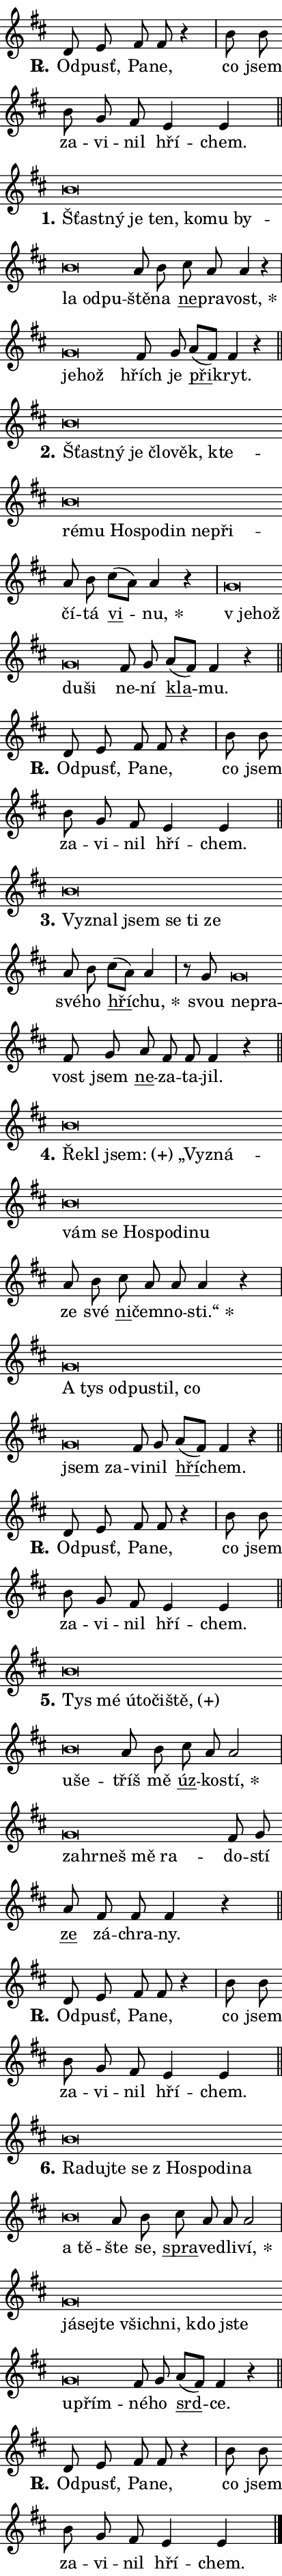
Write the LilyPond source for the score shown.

\version "2.22.1"
\header { tagline = "" }
\paper {
  indent = 0\cm
  top-margin = 0\cm
  right-margin = 0\cm
  bottom-margin = 0\cm
  left-margin = 0\cm
  paper-width = 7\cm
  page-breaking = #ly:one-page-breaking
  system-system-spacing.basic-distance = #11
  score-system-spacing.basic-distance = #11
  ragged-last = ##f
}


%% Author: Thomas Morley
%% https://lists.gnu.org/archive/html/lilypond-user/2020-05/msg00002.html
#(define (line-position grob)
"Returns position of @var[grob} in current system:
   @code{'start}, if at first time-step
   @code{'end}, if at last time-step
   @code{'middle} otherwise
"
  (let* ((col (ly:item-get-column grob))
         (ln (ly:grob-object col 'left-neighbor))
         (rn (ly:grob-object col 'right-neighbor))
         (col-to-check-left (if (ly:grob? ln) ln col))
         (col-to-check-right (if (ly:grob? rn) rn col))
         (break-dir-left
           (and
             (ly:grob-property col-to-check-left 'non-musical #f)
             (ly:item-break-dir col-to-check-left)))
         (break-dir-right
           (and
             (ly:grob-property col-to-check-right 'non-musical #f)
             (ly:item-break-dir col-to-check-right))))
        (cond ((eqv? 1 break-dir-left) 'start)
              ((eqv? -1 break-dir-right) 'end)
              (else 'middle))))

#(define (tranparent-at-line-position vctor)
  (lambda (grob)
  "Relying on @code{line-position} select the relevant enry from @var{vctor}.
Used to determine transparency,"
    (case (line-position grob)
      ((end) (not (vector-ref vctor 0)))
      ((middle) (not (vector-ref vctor 1)))
      ((start) (not (vector-ref vctor 2))))))

noteHeadBreakVisibility =
#(define-music-function (break-visibility)(vector?)
"Makes @code{NoteHead}s transparent relying on @var{break-visibility}"
#{
  \override NoteHead.transparent =
    #(tranparent-at-line-position break-visibility)
#})

#(define delete-ledgers-for-transparent-note-heads
  (lambda (grob)
    "Reads whether a @code{NoteHead} is transparent.
If so this @code{NoteHead} is removed from @code{'note-heads} from
@var{grob}, which is supposed to be @code{LedgerLineSpanner}.
As a result ledgers are not printed for this @code{NoteHead}"
    (let* ((nhds-array (ly:grob-object grob 'note-heads))
           (nhds-list
             (if (ly:grob-array? nhds-array)
                 (ly:grob-array->list nhds-array)
                 '()))
           ;; Relies on the transparent-property being done before
           ;; Staff.LedgerLineSpanner.after-line-breaking is executed.
           ;; This is fragile ...
           (to-keep
             (remove
               (lambda (nhd)
                 (ly:grob-property nhd 'transparent #f))
               nhds-list)))
      ;; TODO find a better method to iterate over grob-arrays, similiar
      ;; to filter/remove etc for lists
      ;; For now rebuilt from scratch
      (set! (ly:grob-object grob 'note-heads)  '())
      (for-each
        (lambda (nhd)
          (ly:pointer-group-interface::add-grob grob 'note-heads nhd))
        to-keep))))

hideNotes = {
  \noteHeadBreakVisibility #begin-of-line-visible
}
unHideNotes = {
  \noteHeadBreakVisibility #all-visible
}

% work-around for resetting accidentals
% https://lilypond.org/doc/v2.23/Documentation/notation/displaying-rhythms#unmetered-music
cadenzaMeasure = {
  \cadenzaOff
  \partial 1024 s1024
  \cadenzaOn
}

#(define-markup-command (accent layout props text) (markup?)
  "Underline accented syllable"
  (interpret-markup layout props
    #{\markup \override #'(offset . 4.3) \underline { #text }#}))

responsum = \markup \concat {
  "R" \hspace #-1.05 \path #0.1 #'((moveto 0 0.07) (lineto 0.9 0.8)) \hspace #0.05 "."
}

\layout {
    \context {
        \Staff
        \remove "Time_signature_engraver"
        \override LedgerLineSpanner.after-line-breaking = #delete-ledgers-for-transparent-note-heads
    }
    \context {
        \Voice {
            \override NoteHead.output-attributes = #'((class . "notehead"))
            \override Hairpin.height = #0.55
        }
    }
    \context {
        \Lyrics {
            \override StanzaNumber.output-attributes = #'((class . "stanzanumber"))
            \override LyricSpace.minimum-distance = #0.9
            \override LyricText.font-name = #"TeX Gyre Schola"
            \override LyricText.font-size = 1
            \override StanzaNumber.font-name = #"TeX Gyre Schola Bold"
            \override StanzaNumber.font-size = 1
        }
    }
}

% magnetic-lyrics.ily
%
%   written by
%     Jean Abou Samra <jean@abou-samra.fr>
%     Werner Lemberg <wl@gnu.org>
%
%   adapted by
%     Jiri Hon <jiri.hon@gmail.com>
%
% Version 2022-Apr-15

% https://www.mail-archive.com/lilypond-user@gnu.org/msg149350.html

#(define (Left_hyphen_pointer_engraver context)
   "Collect syllable-hyphen-syllable occurrences in lyrics and store
them in properties.  This engraver only looks to the left.  For
example, if the lyrics input is @code{foo -- bar}, it does the
following.

@itemize @bullet
@item
Set the @code{text} property of the @code{LyricHyphen} grob between
@q{foo} and @q{bar} to @code{foo}.

@item
Set the @code{left-hyphen} property of the @code{LyricText} grob with
text @q{foo} to the @code{LyricHyphen} grob between @q{foo} and
@q{bar}.
@end itemize

Use this auxiliary engraver in combination with the
@code{lyric-@/text::@/apply-@/magnetic-@/offset!} hook."
   (let ((hyphen #f)
         (text #f))
     (make-engraver
      (acknowledgers
       ((lyric-syllable-interface engraver grob source-engraver)
        (set! text grob)))
      (end-acknowledgers
       ((lyric-hyphen-interface engraver grob source-engraver)
        ;(when (not (grob::has-interface grob 'lyric-space-interface))
          (set! hyphen grob)));)
      ((stop-translation-timestep engraver)
       (when (and text hyphen)
         (ly:grob-set-object! text 'left-hyphen hyphen))
       (set! text #f)
       (set! hyphen #f)))))

#(define (lyric-text::apply-magnetic-offset! grob)
   "If the space between two syllables is less than the value in
property @code{LyricText@/.details@/.squash-threshold}, move the right
syllable to the left so that it gets concatenated with the left
syllable.

Use this function as a hook for
@code{LyricText@/.after-@/line-@/breaking} if the
@code{Left_@/hyphen_@/pointer_@/engraver} is active."
   (let ((hyphen (ly:grob-object grob 'left-hyphen #f)))
     (when hyphen
       (let ((left-text (ly:spanner-bound hyphen LEFT)))
         (when (grob::has-interface left-text 'lyric-syllable-interface)
           (let* ((common (ly:grob-common-refpoint grob left-text X))
                  (this-x-ext (ly:grob-extent grob common X))
                  (left-x-ext
                   (begin
                     ;; Trigger magnetism for left-text.
                     (ly:grob-property left-text 'after-line-breaking)
                     (ly:grob-extent left-text common X)))
                  ;; `delta` is the gap width between two syllables.
                  (delta (- (interval-start this-x-ext)
                            (interval-end left-x-ext)))
                  (details (ly:grob-property grob 'details))
                  (threshold (assoc-get 'squash-threshold details 0.2)))
             (when (< delta threshold)
               (let* (;; We have to manipulate the input text so that
                      ;; ligatures crossing syllable boundaries are not
                      ;; disabled.  For languages based on the Latin
                      ;; script this is essentially a beautification.
                      ;; However, for non-Western scripts it can be a
                      ;; necessity.
                      (lt (ly:grob-property left-text 'text))
                      (rt (ly:grob-property grob 'text))
                      (is-space (grob::has-interface hyphen 'lyric-space-interface))
                      (space (if is-space " " ""))
                      (space-markup (grob-interpret-markup grob " "))
                      (space-size (interval-length (ly:stencil-extent space-markup X)))
                      (extra-delta (if is-space space-size 0))
                      ;; Append new syllable.
                      (ltrt-space (if (and (string? lt) (string? rt))
                                (string-append lt space rt)
                                (make-concat-markup (list lt space rt))))
                      ;; Right-align `ltrt` to the right side.
                      (ltrt-space-markup (grob-interpret-markup
                               grob
                               (make-translate-markup
                                (cons (interval-length this-x-ext) 0)
                                (make-right-align-markup ltrt-space)))))
                 (begin
                   ;; Don't print `left-text`.
                   (ly:grob-set-property! left-text 'stencil #f)
                   ;; Set text and stencil (which holds all collected
                   ;; syllables so far) and shift it to the left.
                   (ly:grob-set-property! grob 'text ltrt-space)
                   (ly:grob-set-property! grob 'stencil ltrt-space-markup)
                   (ly:grob-translate-axis! grob (- (- delta extra-delta)) X))))))))))


#(define (lyric-hyphen::displace-bounds-first grob)
   ;; Make very sure this callback isn't triggered too early.
   (let ((left (ly:spanner-bound grob LEFT))
         (right (ly:spanner-bound grob RIGHT)))
     (ly:grob-property left 'after-line-breaking)
     (ly:grob-property right 'after-line-breaking)
     (ly:lyric-hyphen::print grob)))

squashThreshold = #0.4

\layout {
  \context {
    \Lyrics
    \consists #Left_hyphen_pointer_engraver
    \override LyricText.after-line-breaking =
      #lyric-text::apply-magnetic-offset!
    \override LyricHyphen.stencil = #lyric-hyphen::displace-bounds-first
    \override LyricText.details.squash-threshold = \squashThreshold
    \override LyricHyphen.minimum-distance = 0
    \override LyricHyphen.minimum-length = \squashThreshold
  }
}

squash = \override LyricText.details.squash-threshold = 9999
unSquash = \override LyricText.details.squash-threshold = \squashThreshold

left = \override LyricText.self-alignment-X = #LEFT
unLeft = \revert LyricText.self-alignment-X

starOffset = #(lambda (grob) 
                (let ((x_offset (ly:self-alignment-interface::aligned-on-x-parent grob)))
                  (if (= x_offset 0) 0 (+ x_offset 1.2))))

star = #(define-music-function (syllable)(string?)
"Append star separator at the end of a syllable"
#{
  \once \override LyricText.X-offset = #starOffset
  \lyricmode { \markup {
    #syllable
    \override #'((font-name . "TeX Gyre Schola Bold")) \hspace #0.2 \lower #0.65 \larger "*"
  } }
#})

starAccent = #(define-music-function (syllable)(string?)
"Append star separator at the end of a syllable and make accent"
#{
  \once \override LyricText.X-offset = #starOffset
  \lyricmode { \markup {
    \accent #syllable
    \override #'((font-name . "TeX Gyre Schola Bold")) \hspace #0.2 \lower #0.65 \larger "*"
  } }
#})

breath = #(define-music-function (syllable)(string?)
"Append breathing indicator at the end of a syllable"
#{
  \lyricmode { \markup { #syllable "+" } }
#})

optionalBreath = #(define-music-function (syllable)(string?)
"Append optional breathing indicator at the end of a syllable"
#{
  \lyricmode { \markup { #syllable "(+)" } }
#})


\score {
    <<
        \new Voice = "melody" { \cadenzaOn \key d \major \relative { d'8 e fis fis r4 \cadenzaMeasure \bar "|" b8 b \bar "" b g fis e4 e \cadenzaMeasure \bar "||" \break }
\relative { b'\breve*1/16 \hideNotes \breve*1/16 \bar "" \breve*1/16 \bar "" \breve*1/16 \bar "" \breve*1/16 \bar "" \breve*1/16 \bar "" \breve*1/16 \bar "" \breve*1/16 \bar "" \breve*1/16 \breve*1/16 \bar "" \unHideNotes a8 b \bar "" cis a a4 r \cadenzaMeasure \bar "|" g\breve*1/16 \hideNotes \breve*1/16 \bar "" \unHideNotes fis8 g \bar "" a[( fis)] fis4 r \cadenzaMeasure \bar "||" \break }
\relative { b'\breve*1/16 \hideNotes \breve*1/16 \bar "" \breve*1/16 \bar "" \breve*1/16 \bar "" \breve*1/16 \bar "" \breve*1/16 \bar "" \breve*1/16 \bar "" \breve*1/16 \bar "" \breve*1/16 \bar "" \breve*1/16 \bar "" \breve*1/16 \bar "" \breve*1/16 \breve*1/16 \bar "" \unHideNotes a8 b \bar "" cis[( a)] a4 r \cadenzaMeasure \bar "|" g\breve*1/16 \hideNotes \breve*1/16 \bar "" \breve*1/16 \breve*1/16 \bar "" \unHideNotes fis8 g \bar "" a[( fis)] fis4 r \cadenzaMeasure \bar "||" \break }
\relative { d'8 e fis fis r4 \cadenzaMeasure \bar "|" b8 b \bar "" b g fis e4 e \cadenzaMeasure \bar "||" \break }
\relative { b'\breve*1/16 \hideNotes \breve*1/16 \bar "" \breve*1/16 \bar "" \breve*1/16 \bar "" \breve*1/16 \breve*1/16 \bar "" \unHideNotes a8 b \bar "" cis[( a)] a4 \cadenzaMeasure \bar "|" r8 g8 g\breve*1/16 \hideNotes \breve*1/16 \bar "" \unHideNotes fis8 g \bar "" a fis fis fis4 r \cadenzaMeasure \bar "||" \break }
\relative { b'\breve*1/16 \hideNotes \breve*1/16 \bar "" \breve*1/16 \bar "" \breve*1/16 \bar "" \breve*1/16 \bar "" \breve*1/16 \bar "" \breve*1/16 \bar "" \breve*1/16 \bar "" \breve*1/16 \bar "" \breve*1/16 \breve*1/16 \bar "" \unHideNotes a8 b \bar "" cis a a a4 r \cadenzaMeasure \bar "|" g\breve*1/16 \hideNotes \breve*1/16 \bar "" \breve*1/16 \bar "" \breve*1/16 \bar "" \breve*1/16 \bar "" \breve*1/16 \bar "" \breve*1/16 \breve*1/16 \bar "" \unHideNotes fis8 g \bar "" a[( fis)] fis4 r \cadenzaMeasure \bar "||" \break }
\relative { d'8 e fis fis r4 \cadenzaMeasure \bar "|" b8 b \bar "" b g fis e4 e \cadenzaMeasure \bar "||" \break }
\relative { b'\breve*1/16 \hideNotes \breve*1/16 \bar "" \breve*1/16 \bar "" \breve*1/16 \bar "" \breve*1/16 \bar "" \breve*1/16 \bar "" \breve*1/16 \breve*1/16 \bar "" \unHideNotes a8 b \bar "" cis a a2 \cadenzaMeasure \bar "|" g\breve*1/16 \hideNotes \breve*1/16 \bar "" \breve*1/16 \bar "" \breve*1/16 \breve*1/16 \bar "" \unHideNotes fis8 g \bar "" a fis fis fis4 r \cadenzaMeasure \bar "||" \break }
\relative { d'8 e fis fis r4 \cadenzaMeasure \bar "|" b8 b \bar "" b g fis e4 e \cadenzaMeasure \bar "||" \break }
\relative { b'\breve*1/16 \hideNotes \breve*1/16 \bar "" \breve*1/16 \bar "" \breve*1/16 \bar "" \breve*1/16 \bar "" \breve*1/16 \bar "" \breve*1/16 \bar "" \breve*1/16 \bar "" \breve*1/16 \breve*1/16 \bar "" \unHideNotes a8 b \bar "" cis a a a2 \cadenzaMeasure \bar "|" g\breve*1/16 \hideNotes \breve*1/16 \bar "" \breve*1/16 \bar "" \breve*1/16 \bar "" \breve*1/16 \bar "" \breve*1/16 \bar "" \breve*1/16 \bar "" \breve*1/16 \breve*1/16 \bar "" \unHideNotes fis8 g \bar "" a[( fis)] fis4 r \cadenzaMeasure \bar "||" \break }
\relative { d'8 e fis fis r4 \cadenzaMeasure \bar "|" b8 b \bar "" b g fis e4 e \cadenzaMeasure \bar "||" \break } \bar "|." }
        \new Lyrics \lyricsto "melody" { \lyricmode { \set stanza = \responsum
Od -- pusť, Pa -- ne, co jsem za -- vi -- nil hří -- chem.
\set stanza = "1."
\left Šťast -- \squash ný je ten, ko -- mu by -- la od -- pu -- \unLeft \unSquash ště -- na \markup \accent ne -- pra -- \star vost, \left je -- \squash hož \unLeft \unSquash hřích je \markup \accent při -- kryt.
\set stanza = "2."
\left Šťast -- \squash ný je člo -- věk, kte -- ré -- mu Ho -- spo -- din ne -- při -- \unLeft \unSquash čí -- tá \markup \accent vi -- \star nu, \left "v je" -- \squash hož du -- ši \unLeft \unSquash ne -- ní \markup \accent kla -- mu.
\set stanza = \responsum
Od -- pusť, Pa -- ne, co jsem za -- vi -- nil hří -- chem.
\set stanza = "3."
\left Vy -- \squash znal jsem se ti ze \unLeft \unSquash své -- ho \markup \accent hří -- \star chu, svou \left ne -- \squash pra -- \unLeft \unSquash vost jsem \markup \accent ne -- za -- ta -- jil.
\set stanza = "4."
\left Ře -- \squash kl \optionalBreath jsem: „Vy -- zná -- vám se Ho -- spo -- di -- nu \unLeft \unSquash ze své \markup \accent ni -- čem -- no -- \star sti.“ \left A \squash tys od -- pu -- stil, co jsem za -- \unLeft \unSquash vi -- nil \markup \accent hří -- chem.
\set stanza = \responsum
Od -- pusť, Pa -- ne, co jsem za -- vi -- nil hří -- chem.
\set stanza = "5."
\left Tys \squash mé ú -- to -- či -- \optionalBreath ště, u -- še -- \unLeft \unSquash tříš mě \markup \accent úz -- ko -- \star stí, \left za -- \squash hr -- neš mě ra -- \unLeft \unSquash do -- stí \markup \accent ze zá -- chra -- ny.
\set stanza = \responsum
Od -- pusť, Pa -- ne, co jsem za -- vi -- nil hří -- chem.
\set stanza = "6."
\left Ra -- \squash duj -- te se "z Ho" -- spo -- di -- na a tě -- \unLeft \unSquash šte se, \markup \accent spra -- ve -- dli -- \star ví, \left já -- \squash sej -- te všich -- ni, kdo jste u -- přím -- \unLeft \unSquash né -- ho \markup \accent srd -- ce.
\set stanza = \responsum
Od -- pusť, Pa -- ne, co jsem za -- vi -- nil hří -- chem. } }
    >>
    \layout {}
}
